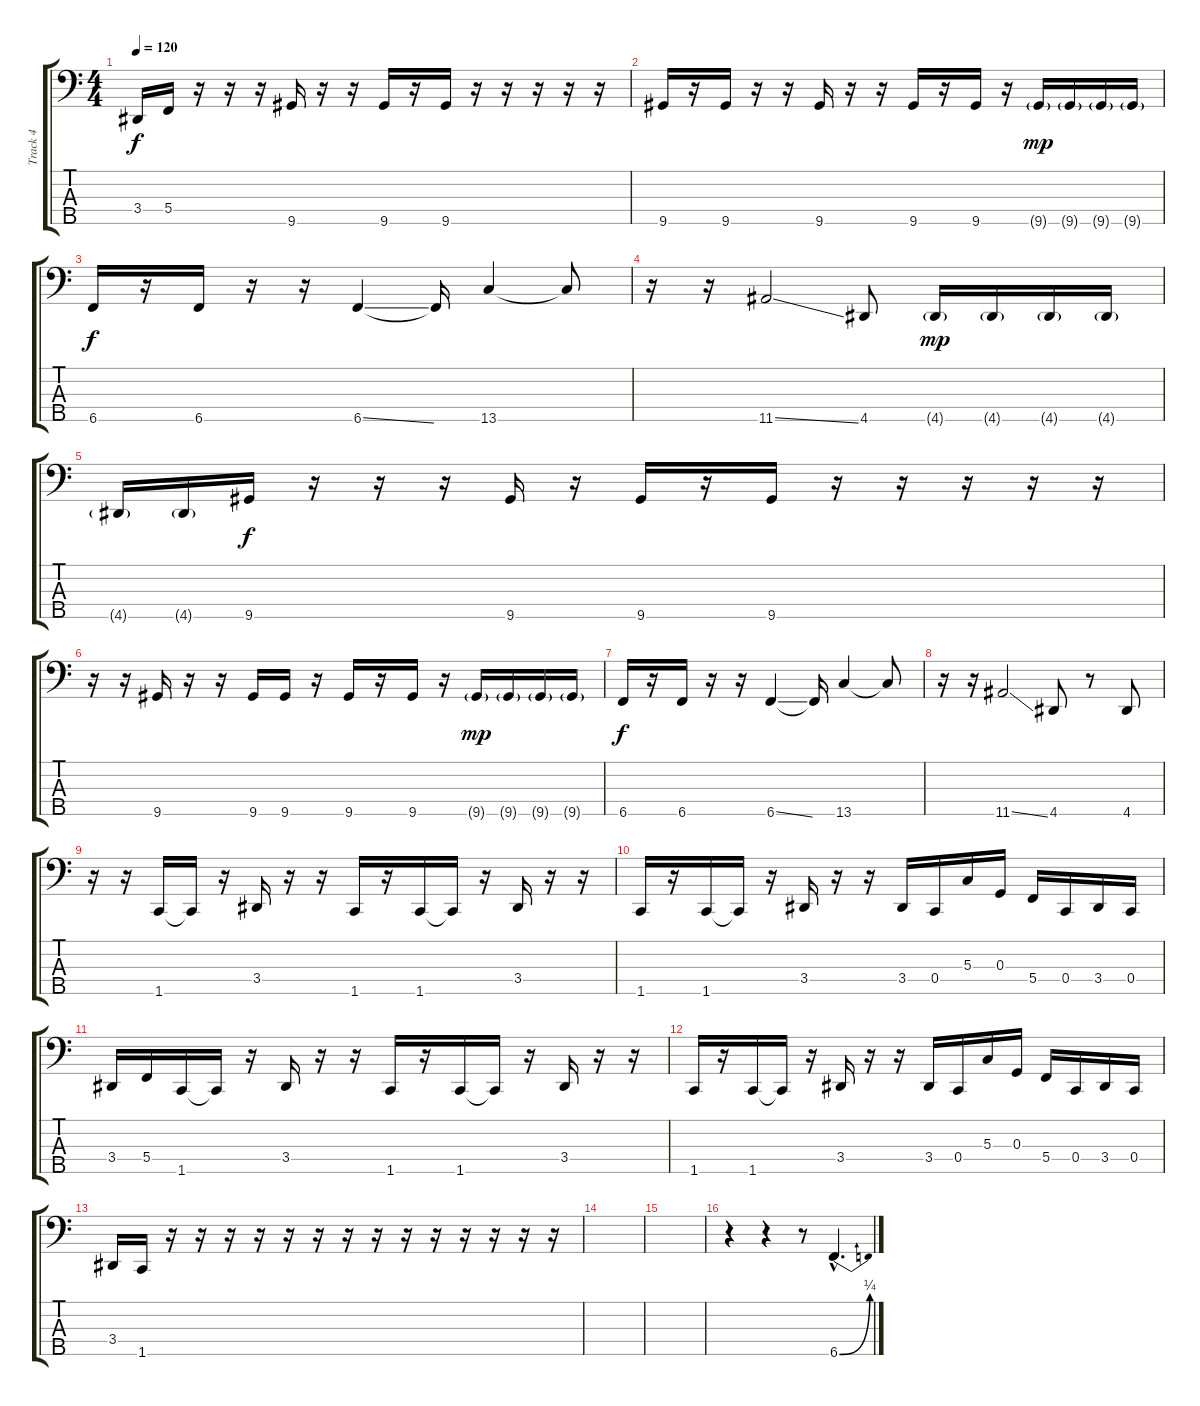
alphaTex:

\track ("Track 4" "Track 4") {instrument electricbassfinger}
\staff {score tabs}
\tuning (F2 C2 G1 C1 B0) {hide}
\ts (4 4)
\tempo 120
\clef f4
\ks c
3.4.16{dy f} 5.4.16 r.16 r.16 r.16 9.5.16{instrument electricbassfinger} r.16 r.16 9.5.16 r.16 9.5.16 r.16 r.16 r.16 r.16 r.16 |
9.5.16 r.16 9.5.16 r.16 r.16 9.5.16 r.16 r.16 9.5.16 r.16 9.5.16 r.16 9.5{g}.16{dy mp} 9.5{g}.16 9.5{g}.16 9.5{g}.16 |
6.5.16{dy f} r.16 6.5.16 r.16 r.16 6.5{ss}.4 6.5{t}.16 13.5.4 13.5{t}.8 |
r.16 r.16 11.5{ss}.2 4.5.8 4.5{g}.16{dy mp} 4.5{g}.16 4.5{g}.16 4.5{g}.16 |
4.5{g}.16 4.5{g}.16 9.5.16{dy f} r.16 r.16 r.16{instrument electricbassfinger} 9.5.16 r.16 9.5.16 r.16 9.5.16 r.16 r.16 r.16 r.16 r.16 |
r.16 r.16 9.5.16 r.16 r.16 9.5.16 9.5.16 r.16 9.5.16 r.16 9.5.16 r.16 9.5{g}.16{dy mp} 9.5{g}.16 9.5{g}.16 9.5{g}.16 |
6.5.16{dy f} r.16 6.5.16 r.16 r.16 6.5{ss}.4 6.5{t}.16 13.5.4 13.5{t}.8 |
r.16 r.16 11.5{ss}.2 4.5.8 r.8 4.5.8 |
r.16 r.16 1.5.16 1.5{t}.16 r.16 3.4.16 r.16 r.16 1.5.16 r.16 1.5.16 1.5{t}.16 r.16 3.4.16 r.16 r.16 |
1.5.16 r.16 1.5.16 1.5{t}.16 r.16 3.4.16 r.16 r.16 3.4.16 0.4.16 5.3.16 0.3.16 5.4.16 0.4.16 3.4.16 0.4.16 |
3.4.16 5.4.16 1.5.16 1.5{t}.16 r.16 3.4.16 r.16 r.16 1.5.16 r.16 1.5.16 1.5{t}.16 r.16 3.4.16 r.16 r.16 |
1.5.16 r.16 1.5.16 1.5{t}.16 r.16 3.4.16 r.16 r.16 3.4.16 0.4.16 5.3.16 0.3.16 5.4.16 0.4.16 3.4.16 0.4.16 |
3.4.16 1.5.16 r.16 r.16 r.16 r.16 r.16 r.16 r.16 r.16 r.16 r.16 r.16 r.16 r.16 r.16 |
|
|
r.4 r.4 r.8 6.5{be (bend 0 0 60 1) hac}.4{d}
